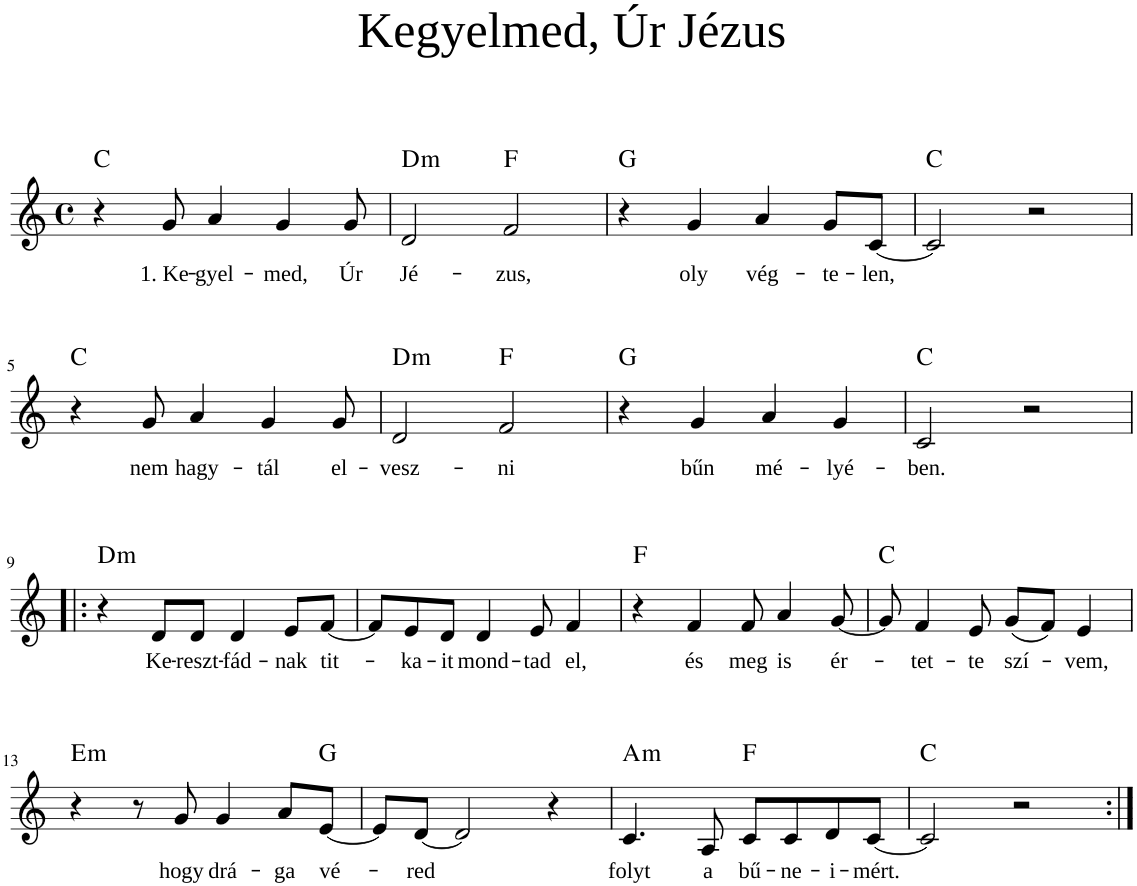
**kern	**text	**harte
*part1	*part1	*part1
*staff1	*staff1	*
*I"Piano	*	*
*I'Pno	*	*
*clefG2	*	*
*k[]	*	*
*M4/4	*	*
*met(c)	*	*
=1	=1	=1
!	!	!LO:H:kt=N.C.
4r	.	N
!	!LO:LY:b	!
8g/	1. Ke-	.
!	!LO:LY:b	!
4a/	-gyel-	.
!	!LO:LY:b	!
4g/	-med,	.
!	!LO:LY:b	!
8g/	Úr	.
=2	=2	=2
!	!LO:LY:b	!LO:H:kt=m
2d/	Jé-	D:min
!	!LO:LY:b	!LO:H:kt=N.C.
2f/	-zus,	N
=3	=3	=3
!	!	!LO:H:kt=N.C.
4r	.	N
!	!LO:LY:b	!
4g/	oly	.
!	!LO:LY:b	!
4a/	vég-	.
!	!LO:LY:b	!
8g/L	-te-	.
!	!LO:LY:b	!
[8c/J	-len,	.
=4	=4	=4
!	!	!LO:H:kt=N.C.
2c/]	.	N
2r	.	.
!!LO:LB:g=z
=5	=5	=5
!	!	!LO:H:kt=N.C.
4r	.	N
!	!LO:LY:b	!
8g/	nem	.
!	!LO:LY:b	!
4a/	hagy-	.
!	!LO:LY:b	!
4g/	-tál	.
!	!LO:LY:b	!
8g/	el-	.
=6	=6	=6
!	!LO:LY:b	!LO:H:kt=m
2d/	-vesz-	D:min
!	!LO:LY:b	!LO:H:kt=N.C.
2f/	-ni	N
=7	=7	=7
!	!	!LO:H:kt=N.C.
4r	.	N
!	!LO:LY:b	!
4g/	bűn	.
!	!LO:LY:b	!
4a/	mé-	.
!	!LO:LY:b	!
4g/	-lyé-	.
=8	=8	=8
!	!LO:LY:b	!LO:H:kt=N.C.
2c/	-ben.	N
2r	.	.
!!LO:LB:g=z
=9!|:	=9!|:	=9!|:
!	!	!LO:H:kt=m
4r	.	D:min
!	!LO:LY:b	!
8d/L	Ke-	.
!	!LO:LY:b	!
8d/J	-reszt-	.
!	!LO:LY:b	!
4d/	-fád-	.
!	!LO:LY:b	!
8e/L	-nak	.
!	!LO:LY:b	!
[8f/J	tit-	.
=10	=10	=10
8f/L]	.	.
!	!LO:LY:b	!
8e/	-ka-	.
!	!LO:LY:b	!
8d/J	-it	.
!	!LO:LY:b	!
4d/	mond-	.
!	!LO:LY:b	!
8e/	-tad	.
!	!LO:LY:b	!
4f/	el,	.
=11	=11	=11
!	!	!LO:H:kt=N.C.
4r	.	N
!	!LO:LY:b	!
4f/	és	.
!	!LO:LY:b	!
8f/	meg	.
!	!LO:LY:b	!
4a/	is	.
!	!LO:LY:b	!
[8g/	ér-	.
=12	=12	=12
!	!	!LO:H:kt=N.C.
8g/]	.	N
!	!LO:LY:b	!
4f/	-tet-	.
!	!LO:LY:b	!
8e/	-te	.
!	!LO:LY:b	!
(8g/L	szí-	.
8f/J)	.	.
!	!LO:LY:b	!
4e/	-vem,	.
!!LO:LB:g=z
=13	=13	=13
!	!	!LO:H:kt=m
4r	.	E:min
8r	.	.
!	!LO:LY:b	!
8g/	hogy	.
!	!LO:LY:b	!
4g/	drá-	.
!	!LO:LY:b	!
8a/L	-ga	.
!	!LO:LY:b	!LO:H:kt=N.C.
[8e/J	vé-	N
=14	=14	=14
8e/L]	.	.
!	!LO:LY:b	!
[8d/J	-red	.
2d/]	.	.
4r	.	.
=15	=15	=15
!	!LO:LY:b	!LO:H:kt=m
4.c/	folyt	A:min
!	!LO:LY:b	!
8A/	a	.
!	!LO:LY:b	!LO:H:kt=N.C.
8c/L	bű-	N
!	!LO:LY:b	!
8c/	-ne-	.
!	!LO:LY:b	!
8d/	-i-	.
!	!LO:LY:b	!
[8c/J	-mért.	.
=16	=16	=16
!	!	!LO:H:kt=N.C.
2c/]	.	N
2r	.	.
=:|!	=:|!	=:|!
*-	*-	*-
